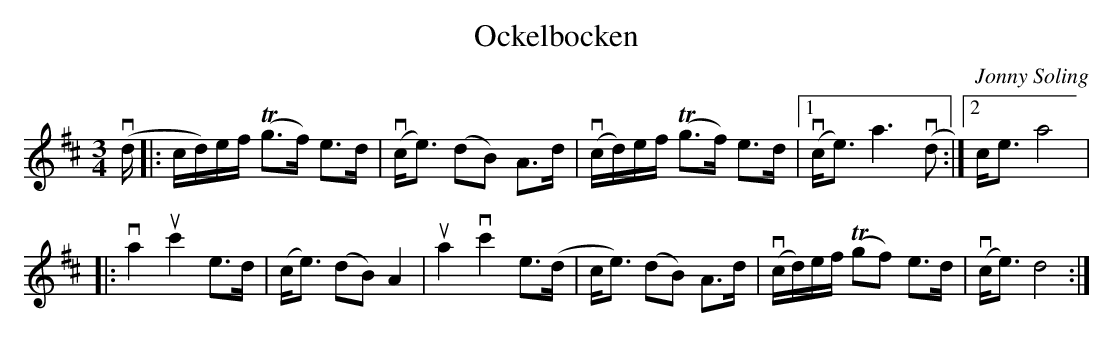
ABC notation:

X:1
T:Ockelbocken
C:Jonny Soling
M:3/4
L:1/8
K:D
(vd/ |: c/d/)e/f/ (Tg>f) e>d | (vc<e) (dB) A>d |(vc/d/)e/f/ (Tg>f) e>d |1 (vc<e) a3 (vd :|2 c<e a4  |
|: va2 uc'2 e>d | (c<e) (dB) A2 | ua2 vc'2 e>(d | c<e) (dB) A>d | (vc/d/)e/f/ (Tgf) e>d | (vc<e) d4 :|
